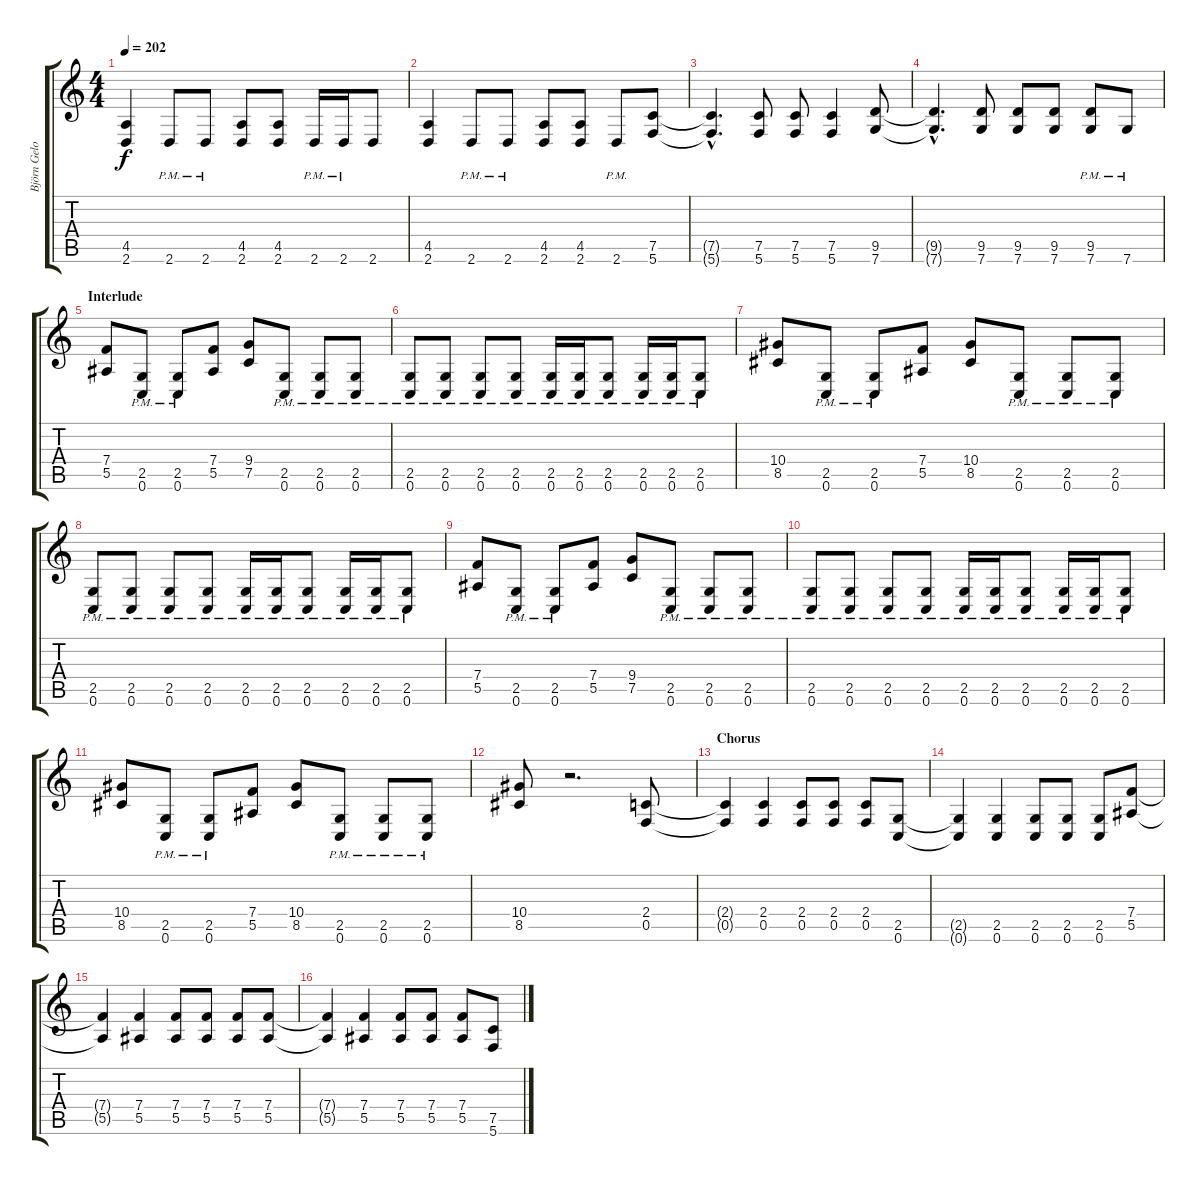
\track ("Björn Gelotte" "Björn Gelo") {instrument distortionguitar}
\staff {score tabs}
\tuning (C4 G3 Eb3 Bb2 F2 C2) {hide}
\ts (4 4)
\tempo 202
\clef g2
\ks c
(4.5 2.6).4{dy f} 2.6{pm}.8 2.6{pm}.8 (4.5 2.6).8 (4.5 2.6).8 2.6{pm}.16 2.6{pm}.16 2.6.8 |
(4.5 2.6).4 2.6{pm}.8 2.6{pm}.8 (4.5 2.6).8 (4.5 2.6).8 2.6{pm}.8 (7.5 5.6).8 |
(7.5{hac t} 5.6{hac t}).4{d} (7.5 5.6).8 (7.5 5.6).8 (7.5 5.6).4 (9.5 7.6).8 |
(9.5{hac t} 7.6{hac t}).4{d} (9.5 7.6).8 (9.5 7.6).8 (9.5 7.6).8 (9.5{pm} 7.6{pm}).8 7.6{pm}.8 |
\section ("" "Interlude")
(7.4 5.5).8 (2.5{pm} 0.6{pm}).8 (2.5{pm} 0.6{pm}).8 (7.4 5.5).8 (9.4 7.5).8 (2.5{pm} 0.6{pm}).8 (2.5{pm} 0.6{pm}).8 (2.5{pm} 0.6{pm}).8 |
(2.5{pm} 0.6{pm}).8 (2.5{pm} 0.6{pm}).8 (2.5{pm} 0.6{pm}).8 (2.5{pm} 0.6{pm}).8 (2.5{pm} 0.6{pm}).16 (2.5{pm} 0.6{pm}).16 (2.5{pm} 0.6{pm}).8 (2.5{pm} 0.6{pm}).16 (2.5{pm} 0.6{pm}).16 (2.5{pm} 0.6{pm}).8 |
(10.4 8.5).8 (2.5{pm} 0.6{pm}).8 (2.5{pm} 0.6{pm}).8 (7.4 5.5).8 (10.4 8.5).8 (2.5{pm} 0.6{pm}).8 (2.5{pm} 0.6{pm}).8 (2.5{pm} 0.6{pm}).8 |
(2.5{pm} 0.6{pm}).8 (2.5{pm} 0.6{pm}).8 (2.5{pm} 0.6{pm}).8 (2.5{pm} 0.6{pm}).8 (2.5{pm} 0.6{pm}).16 (2.5{pm} 0.6{pm}).16 (2.5{pm} 0.6{pm}).8 (2.5{pm} 0.6{pm}).16 (2.5{pm} 0.6{pm}).16 (2.5{pm} 0.6{pm}).8 |
(7.4 5.5).8 (2.5{pm} 0.6{pm}).8 (2.5{pm} 0.6{pm}).8 (7.4 5.5).8 (9.4 7.5).8 (2.5{pm} 0.6{pm}).8 (2.5{pm} 0.6{pm}).8 (2.5{pm} 0.6{pm}).8 |
(2.5{pm} 0.6{pm}).8 (2.5{pm} 0.6{pm}).8 (2.5{pm} 0.6{pm}).8 (2.5{pm} 0.6{pm}).8 (2.5{pm} 0.6{pm}).16 (2.5{pm} 0.6{pm}).16 (2.5{pm} 0.6{pm}).8 (2.5{pm} 0.6{pm}).16 (2.5{pm} 0.6{pm}).16 (2.5{pm} 0.6{pm}).8 |
(10.4 8.5).8 (2.5{pm} 0.6{pm}).8 (2.5{pm} 0.6{pm}).8 (7.4 5.5).8 (10.4 8.5).8 (2.5{pm} 0.6{pm}).8 (2.5{pm} 0.6{pm}).8 (2.5{pm} 0.6{pm}).8 |
(10.4 8.5).8 r.2{d} (2.4 0.5).8 |
\section ("" "Chorus")
(2.4{t} 0.5{t}).4 (2.4 0.5).4 (2.4 0.5).8 (2.4 0.5).8 (2.4 0.5).8 (2.5 0.6).8 |
(2.5{t} 0.6{t}).4 (2.5 0.6).4 (2.5 0.6).8 (2.5 0.6).8 (2.5 0.6).8 (7.4 5.5).8 |
(7.4{t} 5.5{t}).4 (7.4 5.5).4 (7.4 5.5).8 (7.4 5.5).8 (7.4 5.5).8 (7.4 5.5).8 |
(7.4{t} 5.5{t}).4 (7.4 5.5).4 (7.4 5.5).8 (7.4 5.5).8 (7.4 5.5).8 (7.5 5.6).8
